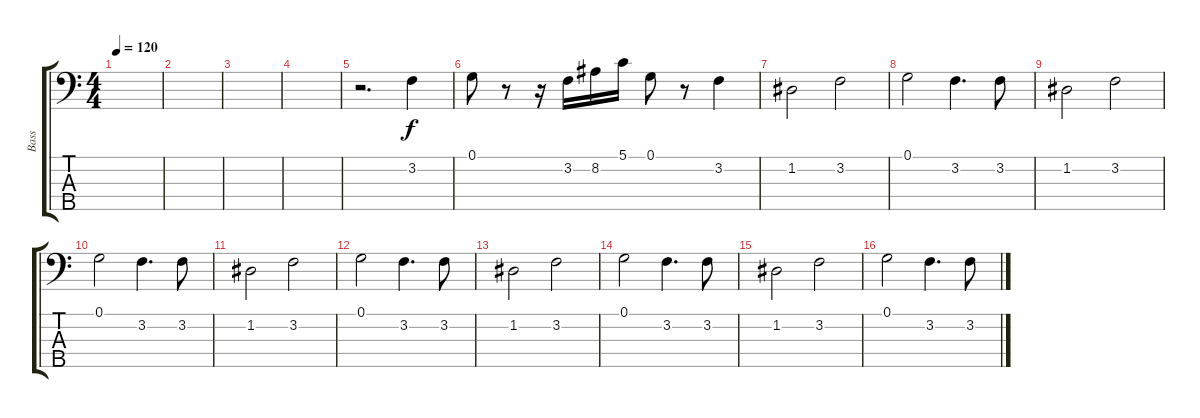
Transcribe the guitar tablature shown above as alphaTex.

\track ("Bass" "Bass") {instrument electricbassfinger}
\staff {score tabs}
\tuning (G2 D2 A1 E1 B0) {hide}
\ts (4 4)
\tempo 120
\clef f4
\ks c
|
|
|
|
r.2{d volume 14} 3.2.4 |
0.1.8 r.8 r.16 3.2.16 8.2.16 5.1.16 0.1.8 r.8 3.2.4 |
1.2.2 3.2.2 |
0.1.2 3.2.4{d} 3.2.8 |
1.2.2 3.2.2 |
0.1.2 3.2.4{d} 3.2.8 |
1.2.2 3.2.2 |
0.1.2 3.2.4{d} 3.2.8 |
1.2.2 3.2.2 |
0.1.2 3.2.4{d} 3.2.8 |
1.2.2 3.2.2 |
0.1.2 3.2.4{d} 3.2.8
